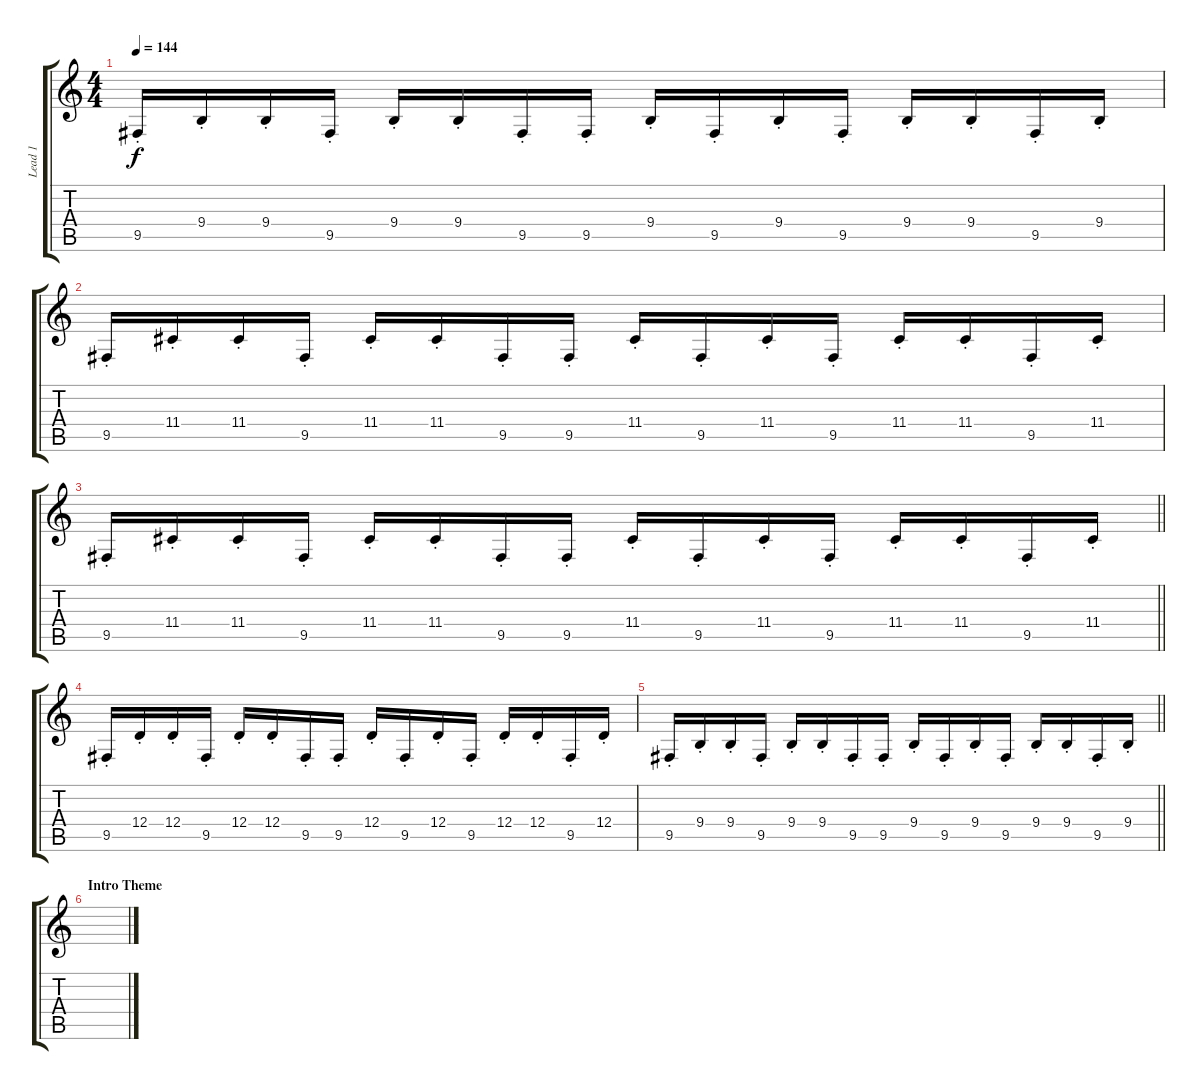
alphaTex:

\track ("Lead 1" "Lead 1") {instrument lead2sawtooth}
\staff {score tabs}
\tuning (E4 B3 G3 D3 A2 E2) {hide}
\ts (4 4)
\tempo 144
\clef g2
\ks c
9.5{st}.16{dy f} 9.4{st}.16 9.4{st}.16 9.5{st}.16 9.4{st}.16 9.4{st}.16 9.5{st}.16 9.5{st}.16 9.4{st}.16 9.5{st}.16 9.4{st}.16 9.5{st}.16 9.4{st}.16 9.4{st}.16 9.5{st}.16 9.4{st}.16 |
9.5{st}.16 11.4{st}.16 11.4{st}.16 9.5{st}.16 11.4{st}.16 11.4{st}.16 9.5{st}.16 9.5{st}.16 11.4{st}.16 9.5{st}.16 11.4{st}.16 9.5{st}.16 11.4{st}.16 11.4{st}.16 9.5{st}.16 11.4{st}.16 |
\barLineRight lightlight
9.5{st}.16 11.4{st}.16 11.4{st}.16 9.5{st}.16 11.4{st}.16 11.4{st}.16 9.5{st}.16 9.5{st}.16 11.4{st}.16 9.5{st}.16 11.4{st}.16 9.5{st}.16 11.4{st}.16 11.4{st}.16 9.5{st}.16 11.4{st}.16 |
9.5{st}.16 12.4{st}.16 12.4{st}.16 9.5{st}.16 12.4{st}.16 12.4{st}.16 9.5{st}.16 9.5{st}.16 12.4{st}.16 9.5{st}.16 12.4{st}.16 9.5{st}.16 12.4{st}.16 12.4{st}.16 9.5{st}.16 12.4{st}.16 |
\barLineRight lightlight
9.5{st}.16 9.4{st}.16 9.4{st}.16 9.5{st}.16 9.4{st}.16 9.4{st}.16 9.5{st}.16 9.5{st}.16 9.4{st}.16 9.5{st}.16 9.4{st}.16 9.5{st}.16 9.4{st}.16 9.4{st}.16 9.5{st}.16 9.4{st}.16 |
\section ("" "Intro Theme")
